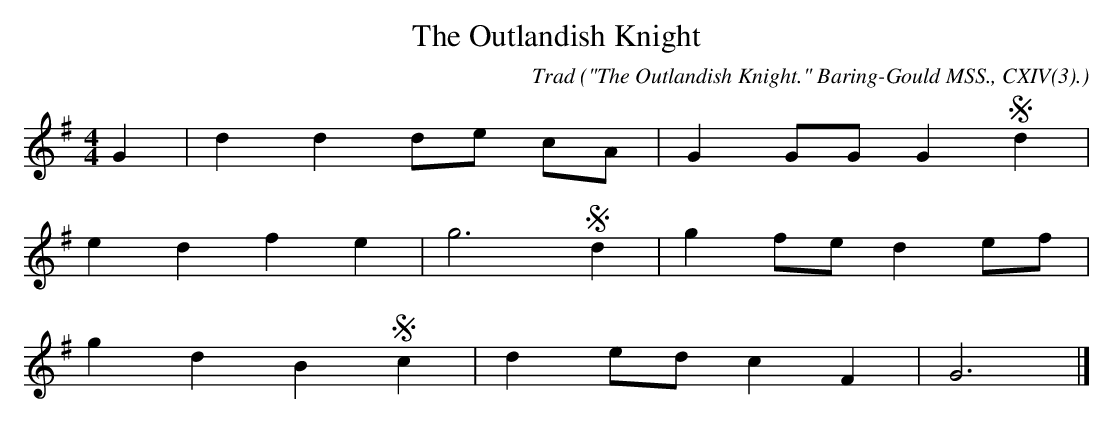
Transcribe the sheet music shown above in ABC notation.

X:1
T:The Outlandish Knight
C:Trad
O:"The Outlandish Knight." Baring-Gould MSS., CXIV(3).
O:Singer unknown March 1891 noted by F.W.Bussell
M:4/4
L:1/8
K:G
G2 | d2 d2 de cA | G2 GG G2 Sd2 |
e2 d2 f2 e2 | g6 Sd2 | g2 fe d2 ef |
g2 d2 B2 Sc2 | d2 ed c2 F2 | G6 |]
